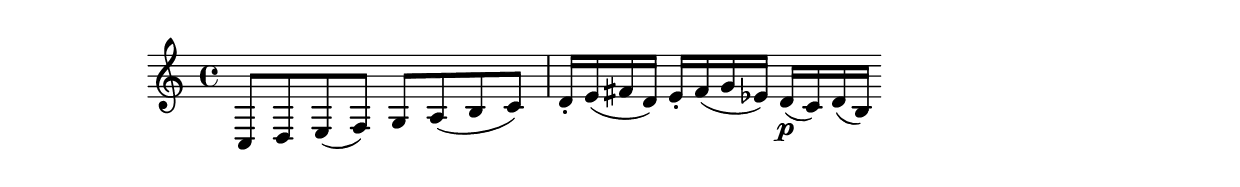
\version "2.18.2"

ldMusic = \relative c {
  << \new Voice = "voice1" {
    c8 d e( f) g a( b c)

    d16-. e( fis d) e-. fis( g ees)
    
    d(\p c) d( b)
  } >>
}

\book {
  \header {
  }

  \bookpart { 
    \score {
      <<
      \new Staff = Staff \with { }
      \context Staff = Staff {
        \ldMusic
      }
      >>
    }
  }
}
